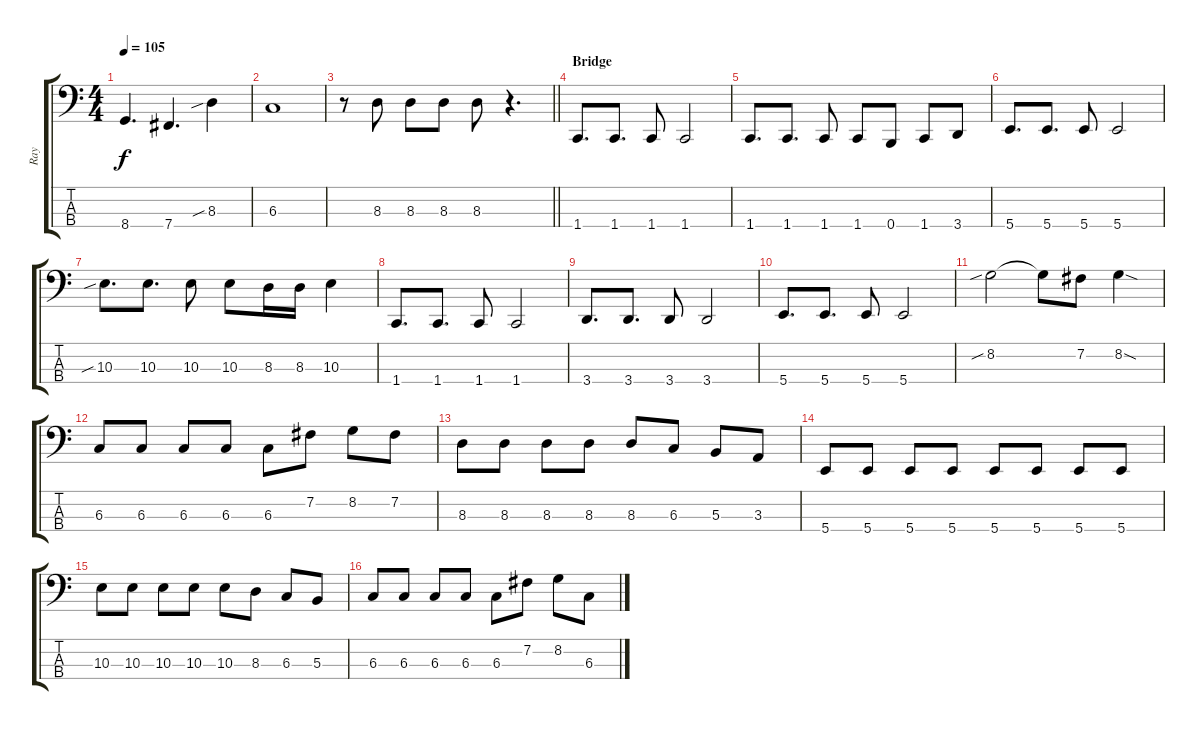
\track ("Ray" "Ray") {instrument electricbassfinger}
\staff {score tabs}
\tuning (E2 B1 Gb1 B0) {hide}
\ts (4 4)
\tempo 105
\clef f4
\ks c
8.4.4{d dy f} 7.4.4{d} 8.3{sib}.4 |
6.3.1 |
\barLineRight lightlight
r.8 8.3.8 8.3.8 8.3.8 8.3.8 r.4{d} |
\section ("" "Bridge")
1.4.8{d} 1.4.8{d} 1.4.8 1.4.2 |
1.4.8{d} 1.4.8{d} 1.4.8 1.4.8 0.4.8 1.4.8 3.4.8 |
5.4.8{d} 5.4.8{d} 5.4.8 5.4.2 |
10.3{sib}.8{d} 10.3.8{d} 10.3.8 10.3.8 8.3.16 8.3.16 10.3.4 |
1.4.8{d} 1.4.8{d} 1.4.8 1.4.2 |
3.4.8{d} 3.4.8{d} 3.4.8 3.4.2 |
5.4.8{d} 5.4.8{d} 5.4.8 5.4.2 |
8.2{sib}.2 8.2{t}.8 7.2.8 8.2{sod}.4 |
6.3.8 6.3.8 6.3.8 6.3.8 6.3.8 7.2.8 8.2.8 7.2.8 |
8.3.8 8.3.8 8.3.8 8.3.8 8.3.8 6.3.8 5.3.8 3.3.8 |
5.4.8 5.4.8 5.4.8 5.4.8 5.4.8 5.4.8 5.4.8 5.4.8 |
10.3.8 10.3.8 10.3.8 10.3.8 10.3.8 8.3.8 6.3.8 5.3.8 |
6.3.8 6.3.8 6.3.8 6.3.8 6.3.8 7.2.8 8.2.8 6.3.8
